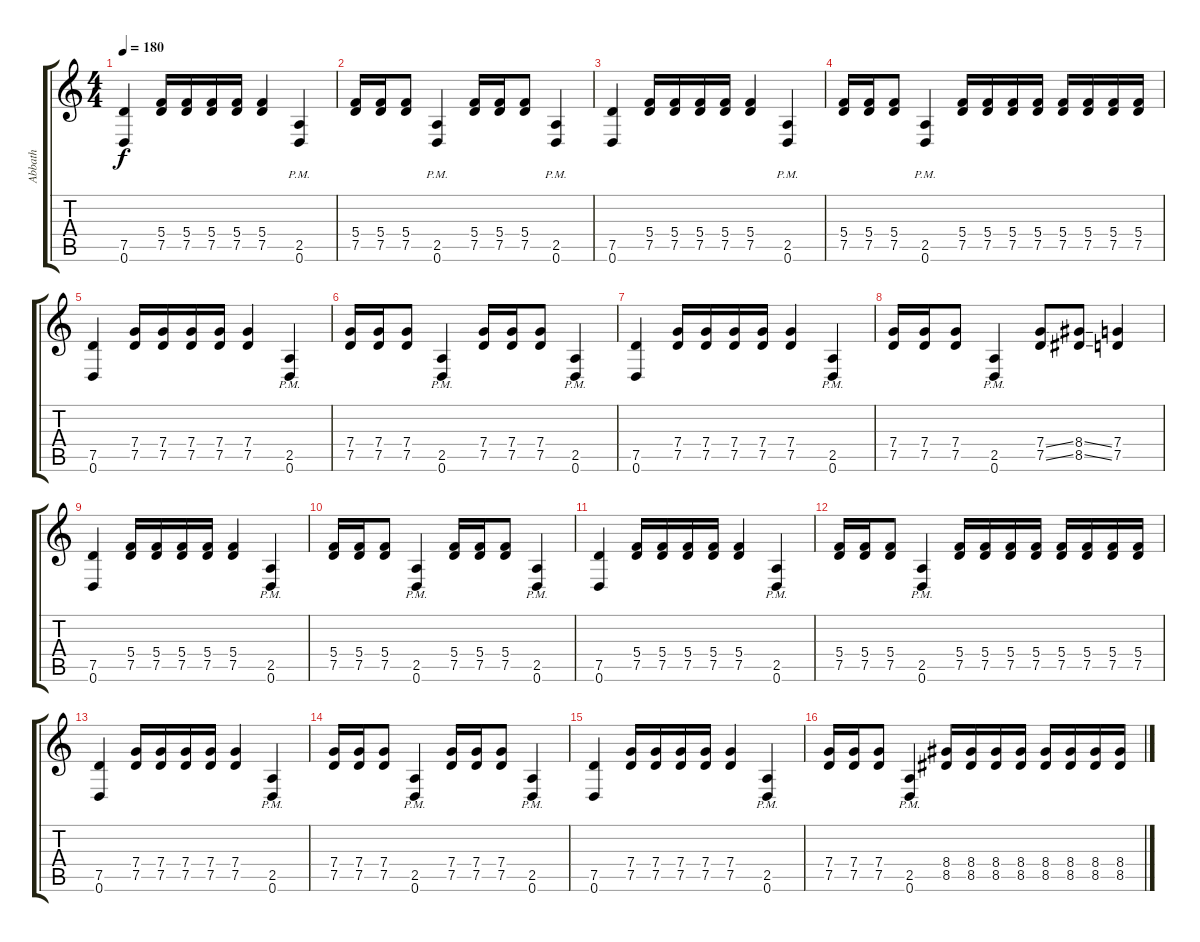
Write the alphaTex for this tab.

\track ("Abbath" "Abbath") {instrument overdrivenguitar}
\staff {score tabs}
\tuning (D4 A3 F3 C3 G2 D2) {hide}
\ts (4 4)
\tempo 180
\clef g2
\ks c
(7.5 0.6).4{dy f volume 14} (5.4 7.5).16 (5.4 7.5).16 (5.4 7.5).16 (5.4 7.5).16 (5.4 7.5).4 (2.5 0.6{pm}).4 |
(5.4 7.5).16 (5.4 7.5).16 (5.4 7.5).8 (2.5 0.6{pm}).4 (5.4 7.5).16 (5.4 7.5).16 (5.4 7.5).8 (2.5 0.6{pm}).4 |
(7.5 0.6).4 (5.4 7.5).16 (5.4 7.5).16 (5.4 7.5).16 (5.4 7.5).16 (5.4 7.5).4 (2.5 0.6{pm}).4 |
(5.4 7.5).16 (5.4 7.5).16 (5.4 7.5).8 (2.5 0.6{pm}).4 (5.4 7.5).16 (5.4 7.5).16 (5.4 7.5).16 (5.4 7.5).16 (5.4 7.5).16 (5.4 7.5).16 (5.4 7.5).16 (5.4 7.5).16 |
(7.5 0.6).4 (7.4 7.5).16 (7.4 7.5).16 (7.4 7.5).16 (7.4 7.5).16 (7.4 7.5).4 (2.5 0.6{pm}).4 |
(7.4 7.5).16 (7.4 7.5).16 (7.4 7.5).8 (2.5 0.6{pm}).4 (7.4 7.5).16 (7.4 7.5).16 (7.4 7.5).8 (2.5 0.6{pm}).4 |
(7.5 0.6).4 (7.4 7.5).16 (7.4 7.5).16 (7.4 7.5).16 (7.4 7.5).16 (7.4 7.5).4 (2.5 0.6{pm}).4 |
(7.4 7.5).16 (7.4 7.5).16 (7.4 7.5).8 (2.5 0.6{pm}).4 (7.4{ss} 7.5{ss}).8 (8.4{ss} 8.5{ss}).8 (7.4 7.5).4 |
(7.5 0.6).4 (5.4 7.5).16 (5.4 7.5).16 (5.4 7.5).16 (5.4 7.5).16 (5.4 7.5).4 (2.5 0.6{pm}).4 |
(5.4 7.5).16 (5.4 7.5).16 (5.4 7.5).8 (2.5 0.6{pm}).4 (5.4 7.5).16 (5.4 7.5).16 (5.4 7.5).8 (2.5 0.6{pm}).4 |
(7.5 0.6).4 (5.4 7.5).16 (5.4 7.5).16 (5.4 7.5).16 (5.4 7.5).16 (5.4 7.5).4 (2.5 0.6{pm}).4 |
(5.4 7.5).16 (5.4 7.5).16 (5.4 7.5).8 (2.5 0.6{pm}).4 (5.4 7.5).16 (5.4 7.5).16 (5.4 7.5).16 (5.4 7.5).16 (5.4 7.5).16 (5.4 7.5).16 (5.4 7.5).16 (5.4 7.5).16 |
(7.5 0.6).4 (7.4 7.5).16 (7.4 7.5).16 (7.4 7.5).16 (7.4 7.5).16 (7.4 7.5).4 (2.5 0.6{pm}).4 |
(7.4 7.5).16 (7.4 7.5).16 (7.4 7.5).8 (2.5 0.6{pm}).4 (7.4 7.5).16 (7.4 7.5).16 (7.4 7.5).8 (2.5 0.6{pm}).4 |
(7.5 0.6).4 (7.4 7.5).16 (7.4 7.5).16 (7.4 7.5).16 (7.4 7.5).16 (7.4 7.5).4 (2.5 0.6{pm}).4 |
(7.4 7.5).16 (7.4 7.5).16 (7.4 7.5).8 (2.5 0.6{pm}).4 (8.4 8.5).16 (8.4 8.5).16 (8.4 8.5).16 (8.4 8.5).16 (8.4 8.5).16 (8.4 8.5).16 (8.4 8.5).16 (8.4 8.5).16
